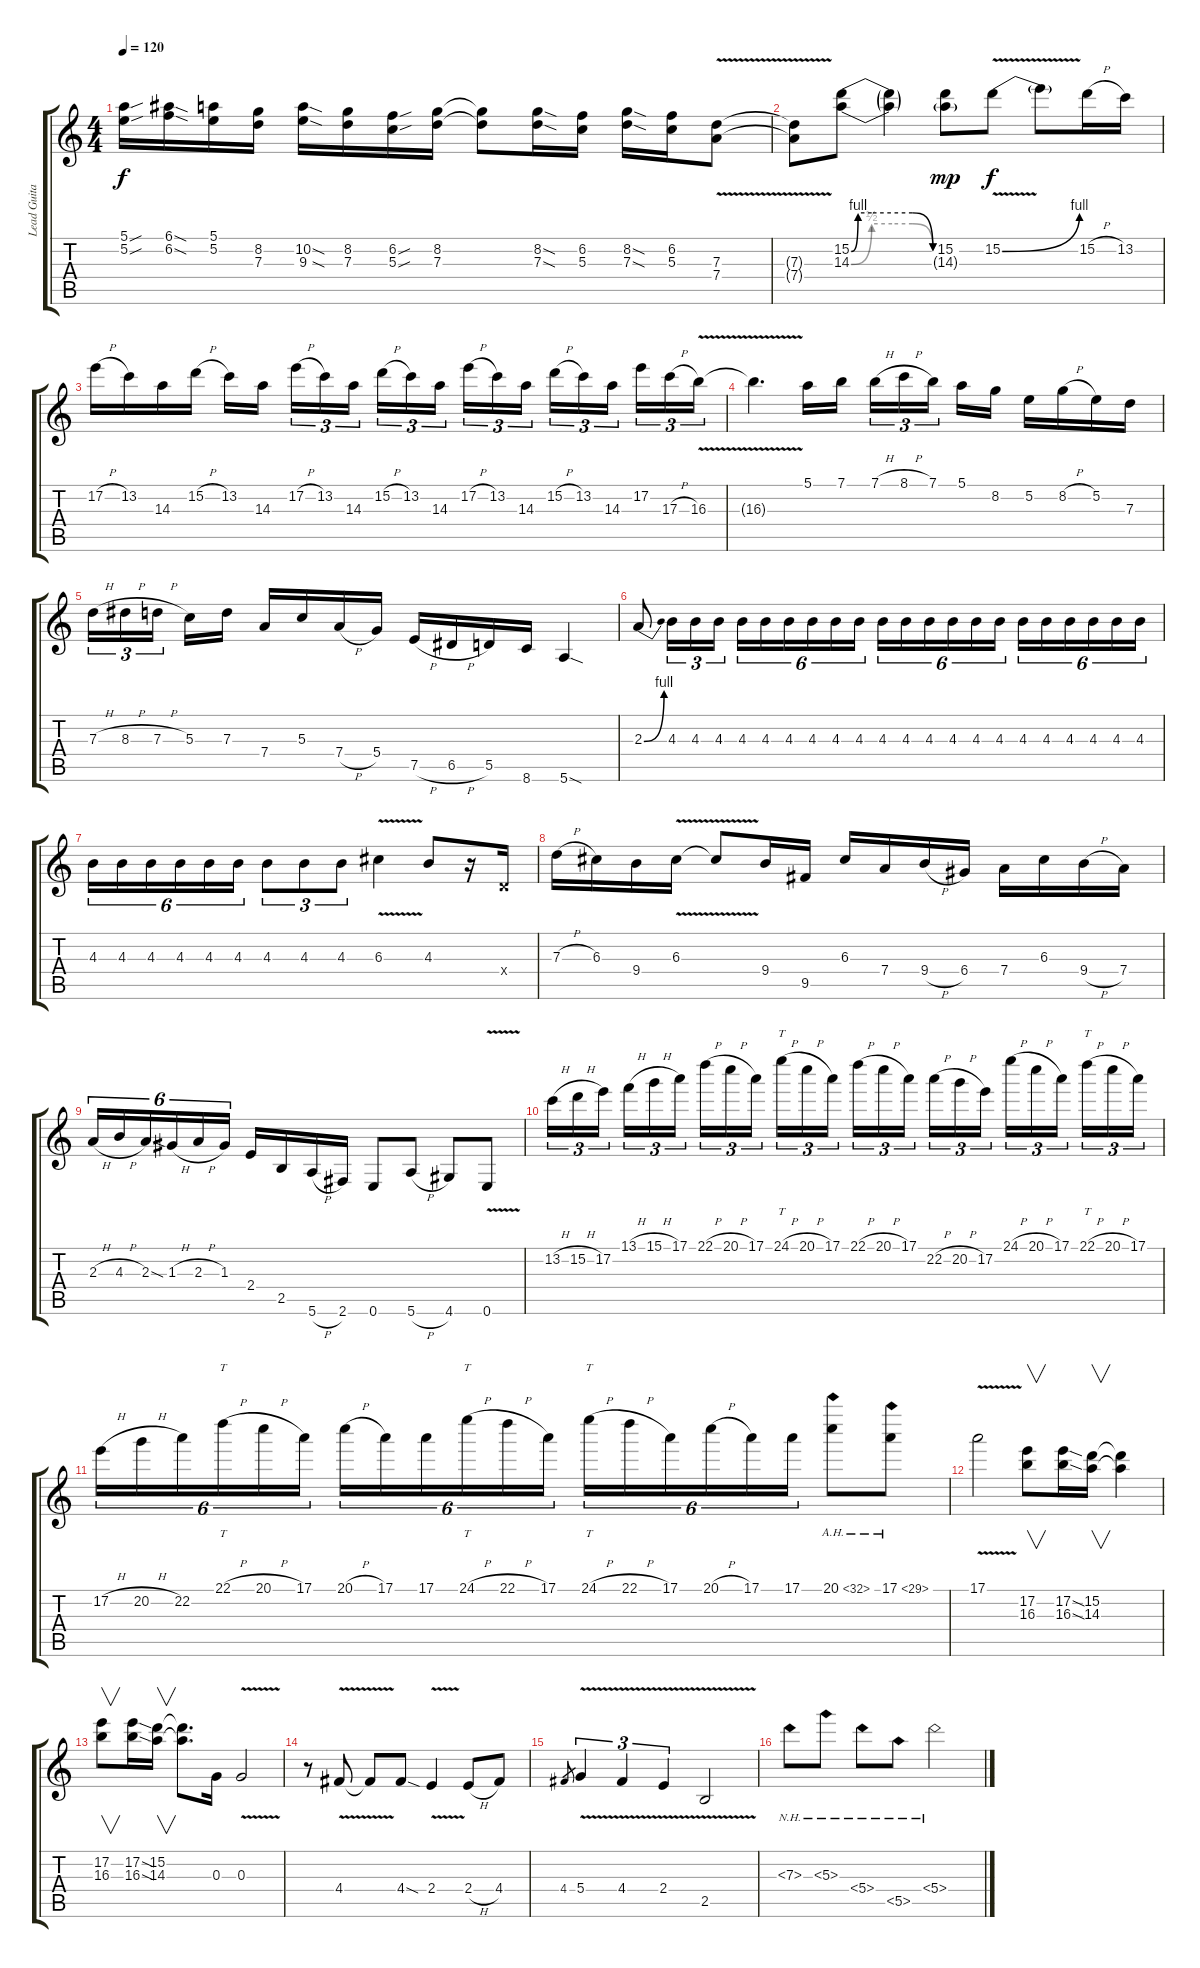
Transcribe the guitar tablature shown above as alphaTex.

\track ("Lead Guitar" "Lead Guita") {instrument overdrivenguitar}
\staff {score tabs}
\tuning (E4 B3 G3 D3 A2 E2) {hide}
\ts (4 4)
\tempo 120
\clef g2
\ks c
(5.1{sou} 5.2{sou}).16{dy f} (6.1{sod} 6.2{sod}).16 (5.1 5.2).16 (8.2 7.3).16 (10.2{sod} 9.3{sod}).16 (8.2 7.3).16 (6.2{sou} 5.3{sou}).16 (8.2 7.3).16 (8.2{t} 7.3{t}).8 (8.2{sod} 7.3{sod}).16 (6.2 5.3).16 (8.2{sod} 7.3{sod}).16 (6.2 5.3).16 (7.3{v} 7.4).8 |
(7.3{t} 7.4{t}).8 (15.2{be (custom 0 0 5 4 15 4 45 4 60 0)} 14.3{be (custom 0 0 15 2 30 2 45 2 60 0)}).8 (15.2{t} 14.3{t}).4 (15.2 14.3{g}).8{dy mp} 15.2{be (bend 0 0 60 4) v}.8{dy f} 15.2{t}.8 15.2{h}.16 13.2.16 |
17.2{h}.16 13.2.16 14.3.16 15.2{h}.16 13.2.16 14.3.16 17.2{h}.16{tu (3 2)} 13.2.16{tu (3 2)} 14.3.16{tu (3 2)} 15.2{h}.16{tu (3 2)} 13.2.16{tu (3 2)} 14.3.16{tu (3 2)} 17.2{h}.16{tu (3 2)} 13.2.16{tu (3 2)} 14.3.16{tu (3 2)} 15.2{h}.16{tu (3 2)} 13.2.16{tu (3 2)} 14.3.16{tu (3 2)} 17.2.16{tu (3 2)} 17.3{h}.16{tu (3 2)} 16.3{v}.16{tu (3 2)} |
16.3{t}.4{d} 5.1.16 7.1.16 7.1{h}.16{tu (3 2)} 8.1{h}.16{tu (3 2)} 7.1.16{tu (3 2)} 5.1.16 8.2.16 5.2.16 8.2{h}.16 5.2.16 7.3.16 |
7.3{h}.16{tu (3 2)} 8.3{h}.16{tu (3 2)} 7.3{h}.16{tu (3 2)} 5.3.16 7.3.16 7.4.16 5.3.16 7.4{h}.16 5.4.16 7.5{h}.16 6.5{h}.16 5.5.16 8.6.16 5.6{sod}.4 |
2.3{be (bend 0 0 60 4)}.8 4.3.16{tu (3 2)} 4.3.16{tu (3 2)} 4.3.16{tu (3 2)} 4.3.16{tu (6 4)} 4.3.16{tu (6 4)} 4.3.16{tu (6 4)} 4.3.16{tu (6 4)} 4.3.16{tu (6 4)} 4.3.16{tu (6 4)} 4.3.16{tu (6 4)} 4.3.16{tu (6 4)} 4.3.16{tu (6 4)} 4.3.16{tu (6 4)} 4.3.16{tu (6 4)} 4.3.16{tu (6 4)} 4.3.16{tu (6 4)} 4.3.16{tu (6 4)} 4.3.16{tu (6 4)} 4.3.16{tu (6 4)} 4.3.16{tu (6 4)} 4.3.16{tu (6 4)} |
4.3.16{tu (6 4)} 4.3.16{tu (6 4)} 4.3.16{tu (6 4)} 4.3.16{tu (6 4)} 4.3.16{tu (6 4)} 4.3.16{tu (6 4)} 4.3.8{tu (3 2)} 4.3.8{tu (3 2)} 4.3.8{tu (3 2)} 6.3{v}.4 4.3.8 r.16 0.4{x}.16 |
7.3{h}.16 6.3.16 9.4.16 6.3{v}.16 6.3{t}.8 9.4.16 9.5.16 6.3.16 7.4.16 9.4{h}.16 6.4.16 7.4.16 6.3.16 9.4{h}.16 7.4.16 |
2.3{h}.16{tu (6 4)} 4.3{h}.16{tu (6 4)} 2.3{sod}.16{tu (6 4)} 1.3{h}.16{tu (6 4)} 2.3{h}.16{tu (6 4)} 1.3.16{tu (6 4)} 2.4.16 2.5.16 5.6{h}.16 2.6.16 0.6.8 5.6{h}.8 4.6.8 0.6{v}.8 |
13.2{h}.16{tu (3 2)} 15.2{h}.16{tu (3 2)} 17.2.16{tu (3 2)} 13.1{h}.16{tu (3 2)} 15.1{h}.16{tu (3 2)} 17.1.16{tu (3 2)} 22.1{h}.16{tu (3 2)} 20.1{h}.16{tu (3 2)} 17.1.16{tu (3 2)} 24.1{h}.16{tt tu (3 2)} 20.1{h}.16{tu (3 2)} 17.1.16{tu (3 2)} 22.1{h}.16{tu (3 2)} 20.1{h}.16{tu (3 2)} 17.1.16{tu (3 2)} 22.2{h}.16{tu (3 2)} 20.2{h}.16{tu (3 2)} 17.2.16{tu (3 2)} 24.1{h}.16{tu (3 2)} 20.1{h}.16{tu (3 2)} 17.1.16{tu (3 2)} 22.1{h}.16{tt tu (3 2)} 20.1{h}.16{tu (3 2)} 17.1.16{tu (3 2)} |
17.2{h}.16{tu (6 4)} 20.2{h}.16{tu (6 4)} 22.2.16{tu (6 4)} 22.1{h}.16{tt tu (6 4)} 20.1{h}.16{tu (6 4)} 17.1.16{tu (6 4)} 20.1{h}.16{tu (6 4)} 17.1.16{tu (6 4)} 17.1.16{tu (6 4)} 24.1{h}.16{tt tu (6 4)} 22.1{h}.16{tu (6 4)} 17.1.16{tu (6 4)} 24.1{h}.16{tt tu (6 4)} 22.1{h}.16{tu (6 4)} 17.1.16{tu (6 4)} 20.1{h}.16{tu (6 4)} 17.1.16{tu (6 4)} 17.1.16{tu (6 4)} 20.1{ah 12}.8 17.1{ah 12}.8 |
17.1{v}.2 (17.2 16.3).8{v} (17.2{sod} 16.3{sod}).16 (15.2 14.3).16{v} (15.2{t} 14.3{t}).4 |
(17.2 16.3).8{v} (17.2{sod} 16.3{sod}).16 (15.2 14.3).16{v} (15.2{t} 14.3{t}).8{d} 0.3.16 0.3{v}.2 |
r.8 4.4{v}.8 4.4{t}.8 4.4{sod}.8 2.4{v}.4 2.4{h}.8 4.4.8 |
4.4.8{gr} 5.4{v}.4{tu (3 2)} 4.4{v}.4{tu (3 2)} 2.4{v}.4{tu (3 2)} 2.5{v}.2 |
7.3{nh}.8 5.3{nh}.8 5.4{nh}.8 5.5{nh}.8 5.4{nh}.2
